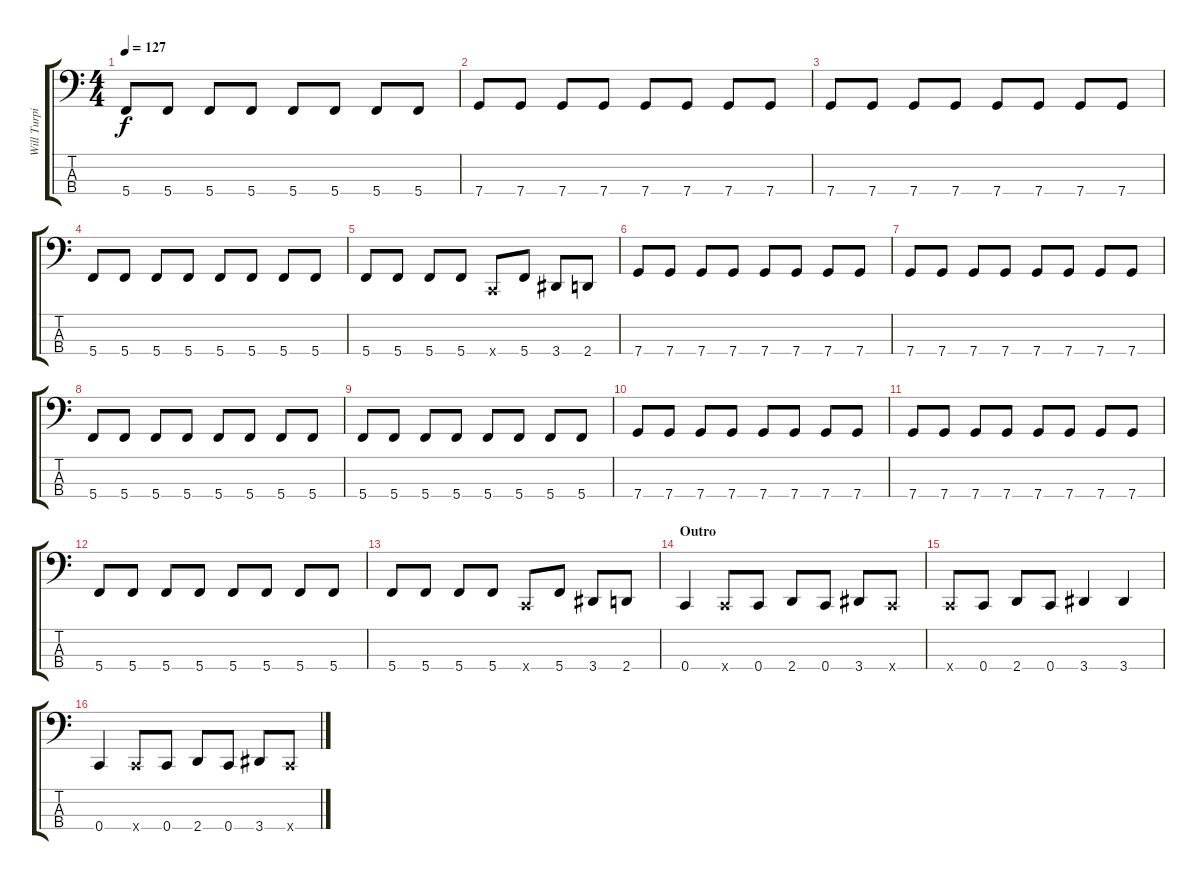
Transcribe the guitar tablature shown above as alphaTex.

\track ("Will Turpin" "Will Turpi") {instrument electricbasspick}
\staff {score tabs}
\tuning (F2 C2 G1 C1) {hide}
\ts (4 4)
\tempo 127
\clef f4
\ks c
5.4.8{dy f} 5.4.8 5.4.8 5.4.8 5.4.8 5.4.8 5.4.8 5.4.8 |
7.4.8 7.4.8 7.4.8 7.4.8 7.4.8 7.4.8 7.4.8 7.4.8 |
7.4.8 7.4.8 7.4.8 7.4.8 7.4.8 7.4.8 7.4.8 7.4.8 |
5.4.8 5.4.8 5.4.8 5.4.8 5.4.8 5.4.8 5.4.8 5.4.8 |
5.4.8 5.4.8 5.4.8 5.4.8 0.4{x}.8 5.4.8 3.4.8 2.4.8 |
7.4.8 7.4.8 7.4.8 7.4.8 7.4.8 7.4.8 7.4.8 7.4.8 |
7.4.8 7.4.8 7.4.8 7.4.8 7.4.8 7.4.8 7.4.8 7.4.8 |
5.4.8 5.4.8 5.4.8 5.4.8 5.4.8 5.4.8 5.4.8 5.4.8 |
5.4.8 5.4.8 5.4.8 5.4.8 5.4.8 5.4.8 5.4.8 5.4.8 |
7.4.8 7.4.8 7.4.8 7.4.8 7.4.8 7.4.8 7.4.8 7.4.8 |
7.4.8 7.4.8 7.4.8 7.4.8 7.4.8 7.4.8 7.4.8 7.4.8 |
5.4.8 5.4.8 5.4.8 5.4.8 5.4.8 5.4.8 5.4.8 5.4.8 |
5.4.8 5.4.8 5.4.8 5.4.8 0.4{x}.8 5.4.8 3.4.8 2.4.8 |
\section ("" "Outro")
0.4.4 0.4{x}.8 0.4.8 2.4.8 0.4.8 3.4.8 0.4{x}.8 |
0.4{x}.8 0.4.8 2.4.8 0.4.8 3.4.4 3.4.4 |
0.4.4 0.4{x}.8 0.4.8 2.4.8 0.4.8 3.4.8 0.4{x}.8
